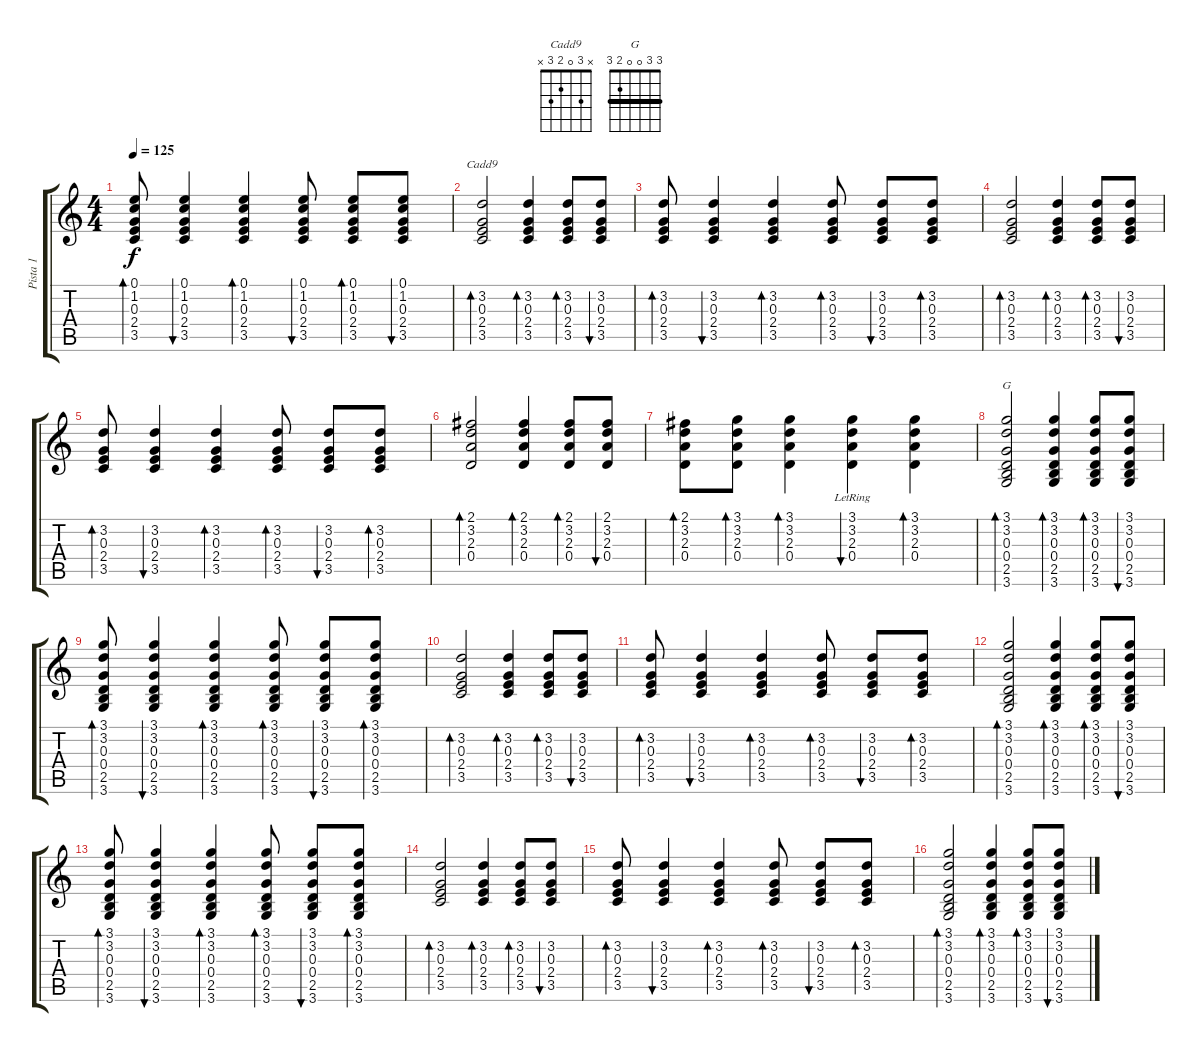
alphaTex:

\track ("Pista 1" "Pista 1") {instrument acousticguitarsteel}
\staff {score tabs}
\tuning (E4 B3 G3 D3 A2 E2) {hide}
\chord ("Cadd9" x 3 0 2 3 x)
\chord ("G" 3 3 0 0 2 3) {barre 3}
\ts (4 4)
\tempo 125
\clef g2
\ks c
(0.1 1.2 0.3 2.4 3.5).8{bd 60 dy f} (0.1 1.2 0.3 2.4 3.5).4{bu 60} (0.1 1.2 0.3 2.4 3.5).4{bd 60} (0.1 1.2 0.3 2.4 3.5).8{bu 60} (0.1 1.2 0.3 2.4 3.5).8{bd 60} (0.1 1.2 0.3 2.4 3.5).8{bu 60} |
(3.2 0.3 2.4 3.5).2{bd 120 ch "Cadd9"} (3.2 0.3 2.4 3.5).4{bd 60} (3.2 0.3 2.4 3.5).8{bd 60} (3.2 0.3 2.4 3.5).8{bu 60} |
(3.2 0.3 2.4 3.5).8{bd 60} (3.2 0.3 2.4 3.5).4{bu 60} (3.2 0.3 2.4 3.5).4{bd 60} (3.2 0.3 2.4 3.5).8{bd 60} (3.2 0.3 2.4 3.5).8{bu 60} (3.2 0.3 2.4 3.5).8{bd 60} |
(3.2 0.3 2.4 3.5).2{bd 120} (3.2 0.3 2.4 3.5).4{bd 60} (3.2 0.3 2.4 3.5).8{bd 60} (3.2 0.3 2.4 3.5).8{bu 60} |
(3.2 0.3 2.4 3.5).8{bd 60} (3.2 0.3 2.4 3.5).4{bu 60} (3.2 0.3 2.4 3.5).4{bd 60} (3.2 0.3 2.4 3.5).8{bd 60} (3.2 0.3 2.4 3.5).8{bu 60} (3.2 0.3 2.4 3.5).8{bd 60} |
(2.1 3.2 2.3 0.4).2{bd 120} (2.1 3.2 2.3 0.4).4{bd 120} (2.1 3.2 2.3 0.4).8{bd 60} (2.1 3.2 2.3 0.4).8{bu 60} |
(2.1 3.2 2.3 0.4).8{bd 120} (3.1 3.2 2.3 0.4).8{bd 120} (3.1 3.2 2.3 0.4).4{bd 60} (3.1{lr} 3.2{lr} 2.3{lr} 0.4{lr}).4{bu 60} (3.1 3.2 2.3 0.4).4{bd 60} |
(3.1 3.2 0.3 0.4 2.5 3.6).2{bd 120 ch "G"} (3.1 3.2 0.3 0.4 2.5 3.6).4{bd 60} (3.1 3.2 0.3 0.4 2.5 3.6).8{bd 60} (3.1 3.2 0.3 0.4 2.5 3.6).8{bu 60} |
(3.1 3.2 0.3 0.4 2.5 3.6).8{bd 60} (3.1 3.2 0.3 0.4 2.5 3.6).4{bu 60} (3.1 3.2 0.3 0.4 2.5 3.6).4{bd 60} (3.1 3.2 0.3 0.4 2.5 3.6).8{bd 60} (3.1 3.2 0.3 0.4 2.5 3.6).8{bu 60} (3.1 3.2 0.3 0.4 2.5 3.6).8{bd 60} |
(3.2 0.3 2.4 3.5).2{bd 120} (3.2 0.3 2.4 3.5).4{bd 60} (3.2 0.3 2.4 3.5).8{bd 60} (3.2 0.3 2.4 3.5).8{bu 60} |
(3.2 0.3 2.4 3.5).8{bd 60} (3.2 0.3 2.4 3.5).4{bu 60} (3.2 0.3 2.4 3.5).4{bd 60} (3.2 0.3 2.4 3.5).8{bd 60} (3.2 0.3 2.4 3.5).8{bu 60} (3.2 0.3 2.4 3.5).8{bd 60} |
(3.1 3.2 0.3 0.4 2.5 3.6).2{bd 120} (3.1 3.2 0.3 0.4 2.5 3.6).4{bd 60} (3.1 3.2 0.3 0.4 2.5 3.6).8{bd 60} (3.1 3.2 0.3 0.4 2.5 3.6).8{bu 60} |
(3.1 3.2 0.3 0.4 2.5 3.6).8{bd 60} (3.1 3.2 0.3 0.4 2.5 3.6).4{bu 60} (3.1 3.2 0.3 0.4 2.5 3.6).4{bd 60} (3.1 3.2 0.3 0.4 2.5 3.6).8{bd 60} (3.1 3.2 0.3 0.4 2.5 3.6).8{bu 60} (3.1 3.2 0.3 0.4 2.5 3.6).8{bd 60} |
(3.2 0.3 2.4 3.5).2{bd 120} (3.2 0.3 2.4 3.5).4{bd 60} (3.2 0.3 2.4 3.5).8{bd 60} (3.2 0.3 2.4 3.5).8{bu 60} |
(3.2 0.3 2.4 3.5).8{bd 60} (3.2 0.3 2.4 3.5).4{bu 60} (3.2 0.3 2.4 3.5).4{bd 60} (3.2 0.3 2.4 3.5).8{bd 60} (3.2 0.3 2.4 3.5).8{bu 60} (3.2 0.3 2.4 3.5).8{bd 60} |
(3.1 3.2 0.3 0.4 2.5 3.6).2{bd 120} (3.1 3.2 0.3 0.4 2.5 3.6).4{bd 60} (3.1 3.2 0.3 0.4 2.5 3.6).8{bd 60} (3.1 3.2 0.3 0.4 2.5 3.6).8{bu 60}
